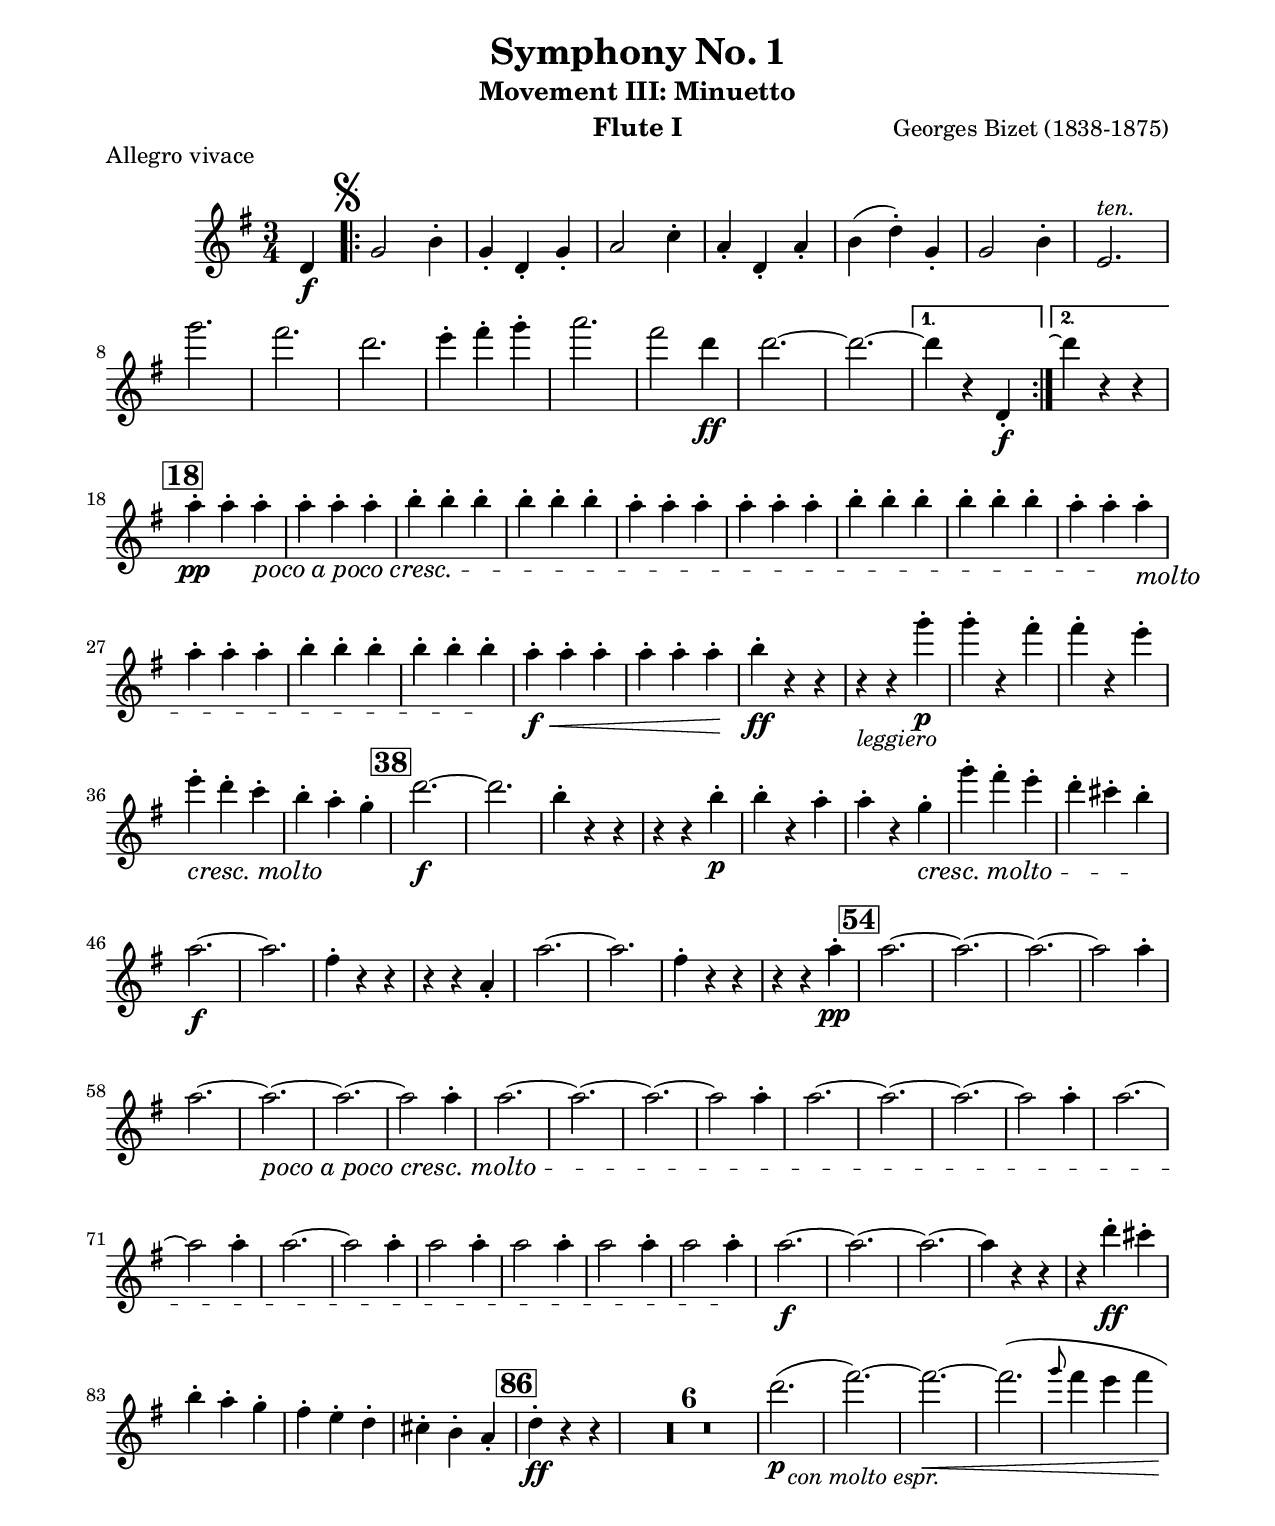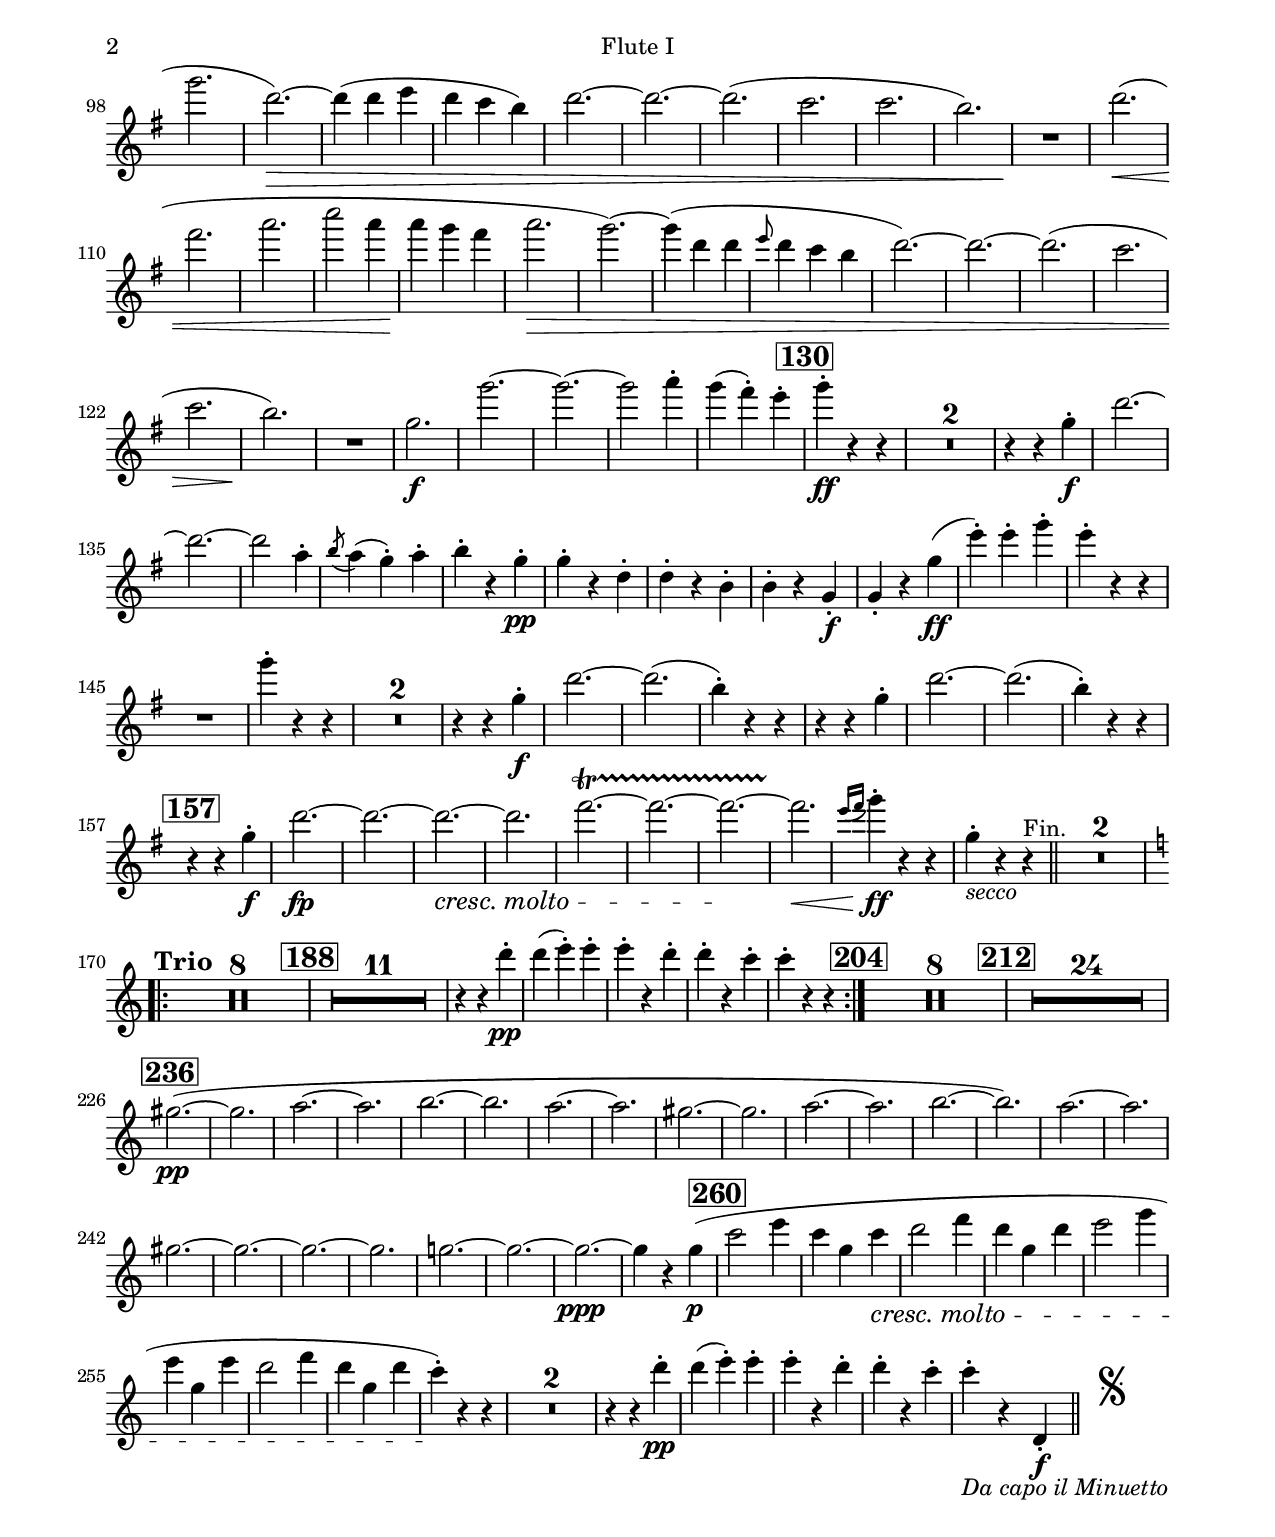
\version "2.13.5"

\include "defs.lyi" 
\version "2.13.5"

\include "defs.lyi"

fluteOneMvtIIIDynamics = 
{
  \time 3/4
  \key g \major

  \partial 4 s4\f |
  \repeat volta 2
  {
    s2.*6 |
    s2.^\tenuto |
    s2. |
    s2.*4 |
    s2 s4\ff |
    s2.*2 |
  }
  \alternative
  {
    {
      s2 s4\f |
    }
    {
      s2. |
    }
  }

  % 18
%  \repeat volta 2
%  {
    \crescTextPocoAPocoCresc 
    s4\pp s s\< |
    s2.*7 |
    \crescTextMolto 
    s4 s\! s\< |
    s2.*2 |
    s4 s s\! |
    \crescHairpin
    s4\f\< s s |
    s s s\! |
    s\ff s s |
    s-\leggiero s s\p |
    s2.*2 |
    \crescTextCrescMolto 
    s4\< s s\! |
    s2. |

    % 38
    s2.\f |
    s2.*2 |
    s2 s4\p |
    s2. |
    s2 s4\< |
    s2. |
    s2 s4\! |
    s2.\f |
    s2.*2 |
    s2  s4 |
    s2.*3 |
    s2 s4\pp |

    % 54
    s2.*5 |
    \crescTextPocoAPocoCrescMolto
    s2.\< |
    s2.*17 |
    s2 s4\! |
    s2.\f |
    s2.*3 |
    s4 s\ff s |
    s2.*3 |

    % 86
    s2.\!\ff |
    s2.*6 |
    s4\p s_\conmoltoespr s |
    s2. |
    \crescHairpin
    s2.\< |
    s2.*2 |
    s2.\! |
    s2.\> |
    s2.*8 |
    s2.\! |
    s2.\< |
    s2.*3 |
    s2.\! |
    s2.\> |
    s2.*8 |
    s2.\! |
    s2. |
    s4\f s s |
    s2.*4 |

    % 130
    s4\ff s s |
    s2.*2 |
    s4 s s\f |
    s2.*4 |
    s4 s s\pp |
    s2.*2 |
    s4 s s\f |
    s s s\ff |
    s2.*3 |
    s4 s s |
    s2.*2 |
    s4 s s\f |
    s2.*3 |
    s4 s s |
    s2.*3 |

    % 157
    s4 s s\f |
    s2.\fp |
    s2. |
    \crescTextCrescMolto 
    s2.\< |
    s2.*3 |
    s2.\! |
    \crescHairpin
    s2.\< |
    s4\!\ff s s |
%  }
%  \alternative
%  {
%    {
%      s4-\secco s s |
%      s2.*2 |
%    }
%    {
      s4-\secco s s |
      s2.*2 |
%    }
%  }

  \key c \major

  % 173
  \repeat volta 2
  {
    s2.*8 |

    % 181
    s2.*11 |
    s4 s s\pp |
    s2.*4 |
  }

  % 197
%  \repeat volta 2
%  {
    s2.*8 |

    % 205
    s2.*24 |

    % 229
    s2.\pp |
    s2.*21 |
    s2.\ppp |
    s4 s s\p |

    % 253
    s2. |
    \crescTextCrescMolto 
    s4 s s\< |
    s2.*6 |
    s4\! s s |
    s2.*2 |
    s4 s s\pp |
    s2.*3 |
%  }
%  \alternative
%  {
%    {
%      s2. |
%    }
%    {
      s4 s s\f |
%    }
%  }
}


fluteOneMvtIIICues = 
{
  \time 3/4
  \key g \major

  \partial 4 s4 |

  s2.*17 | \break
  s2.*152 |

  \key c \major

  s2.*96 |

}


fluteOneMvtIIINotCues = 
{
  \time 3/4
  \key g \major

  \partial 4 s4 |

  s2.*169 |

  \key c \major

  s2.*96 |

}


fluteOneMvtIIINotes = 
{
  \time 3/4
  \key g \major

  \partial 4 d4 |
  \repeat volta 2
  {
    g2 b4-. |
    g-. d-. g-. |
    a2 c4-. |
    a-. d,-. a'-. |
    b( d-.) g,-. |
    g2 b4-. |
    e,2. |
    g'' |
    fis |
    d |
    e4-. fis-. g-. |
    a2. |
    fis2 d4 |
    d2.~ |
    d2.~ |
  }
  \alternative
  {
    {
      d4 r d,,-. |
    }
    {
      d''4\repeatTie r r |
    }
  }

  % 18
%  \repeat volta 2
%  {
    \repeat unfold 3
    {
      a-. a-. a-. |
      a-. a-. a-. |
      b-. b-. b-. |
      b-. b-. b-. |
    }
    a-. a-. a-. |
    a-. a-. a-. |
    b-. r r |
    r r g'-. |
    g-. r fis-. |
    fis-. r e-. |
    e-. d-. c-. |
    b-. a-. g-. |

    % 38
    d'2.~ |
    d2. |
    b4-. r r |
    r r b-. |
    b-. r a-. |
    a-. r g-. |
    g'-. fis-. e-. |
    d-. cis-. b-. |
    a2.~ |
    a2. |
    fis4-. r r |
    r r a,-. |
    a'2.~ |
    a2. |
    fis4-. r r |
    r r a-. |

    % 54
    a2.~ |
    a2.~ |
    a2.~ |
    a2 a4-. |
    a2.~ |
    a2.~ |
    a2.~ |
    a2 a4-. |
    a2.~ |
    a2.~ |
    a2.~ |
    a2 a4-. |
    a2.~ |
    a2.~ |
    a2.~ |
    a2 a4-. |
    a2.~ |
    a2 a4-. |
    a2.~ |
    a2 a4-. |
    a2 a4-. |
    a2 a4-. |
    a2 a4-. |
    a2 a4-. |
    a2.~ |
    a2.~ |
    a2.~ |
    a4 r r |
    r d-. cis-. |
    b-. a-. g-. |
    fis-. e-. d-. |
    cis-. b-. a-. |

    % 86
    d-. r r |
    R4*3*6 |
    d'2.( |
    fis2.~) |
    fis2.~ |
    fis2.( |
    \grace g8 fis4 e fis |
    g2. |
    d2.)~ |
    d4( d e |
    d c b) |
    d2.~ |
    d2.~ |
    d2.( |
    c2. |
    c2. |
    b2.) |
    R4*3 |
    d2.( |
    fis2. |
    a2. |
    c2 a4 |
    a g fis |
    a2. |
    g2.~) |
    g4( d d |
    \grace e8 d4 c b |
    d2.~) |
    d2.~ |
    d2.( |
    c2. |
    c2. |
    b2.) |
    R4*3 |
    g2. |
    g'2.~ |
    g2.~ |
    g2 a4-. |
    g( fis-.) e-. |

    % 130
    g4-. r r |
    R4*3*2 |
    r4 r g,-. |
    d'2.~ |
    d2.~ |
    d2 a4-. |
    \acciaccatura b8 a4( g-.) a-. |
    b-. r g-. |
    g-. r d-. |
    d-. r b-. |
    b-. r g-. |
    g-. r g'( |
    e'-.) e-. g-. |
    e-. r r |
    R4*3 |
    g4-. r r |
    R4*3*2 |
    r4 r g,-. |
    d'2.~ |
    d2.( |
    b4-.) r r |
    r4 r g-. |
    d'2.~ |
    d2.( |
    b4-.) r r |

    % 157
    r r g-. |
    d'2.~ |
    d2.~ |
    d2.~ |
    d2. |
    fis2.~\startTrillSpan |
    fis2.~ |
    fis2.~ |
    fis2.\stopTrillSpan \grace {e16[( fis]} |
    g4-.) r r |
%  }
%  \alternative
%  {
%    {
%      g,4-. r r |
%      R4*3*2 |
%    }
%    {
      g,4-. r r |
      R4*3*2 |
%    }
%  }

  \key c \major

  % 173
  \repeat volta 2
  {
    R4*3*8 |

    % 181
    R4*3*11 |
    r4 r d'-. |
    d( e)-. e-. |
    e-. r d-. |
    d-. r c-. |
    c-. r r |
  }

  % 197
%  \repeat volta 2
%  {
    R4*3*8 |

    % 205
    R4*3*24 |

    % 229
    gis2.~( |
    gis2. |
    a2.~ |
    a2. |
    b2.~ |
    b2. |
    a2.~ |
    a2. |
    gis2.~ |
    gis2. |
    a2.~ |
    a2. |
    b2.~ |
    b2.) |
    a2.~ |
    a2. |
    gis2.~ |
    gis2.~ |
    gis2.~ |
    gis2. |
    g2.~ |
    g2.~ |
    g2.~ |
    g4 r g( |

    % 253
    c2 e4 |
    c g c |
    d2 f4 | 
    d g, d' |
    e2 g4 |
    e g, e' |
    d2 f4 | 
    d g, d' |
    c-.) r r |
    R4*3*2 |
    r4 r d-. |
    d( e-.) e-. |
    e-. r d-. |
    d-. r c-. |
%  }
%  \alternative
%  {
%    {
%      c-. r r |
%    }
%    {
      c-. r d,,-. |
%    }
%  }
}


fluteOneMvtIIIScore = \relative c' { << \fluteOneMvtIIINotes \fluteOneMvtIIINotCues \fluteOneMvtIIIDynamics >> }
fluteOneMvtIIIPart  = \relative c' { << \fluteOneMvtIIINotes \fluteOneMvtIIICues    \fluteOneMvtIIIDynamics >> }
 

instrument = "Flute I"

notesMvtIII = \fluteOneMvtIIIPart

\include "Part.lyi"
